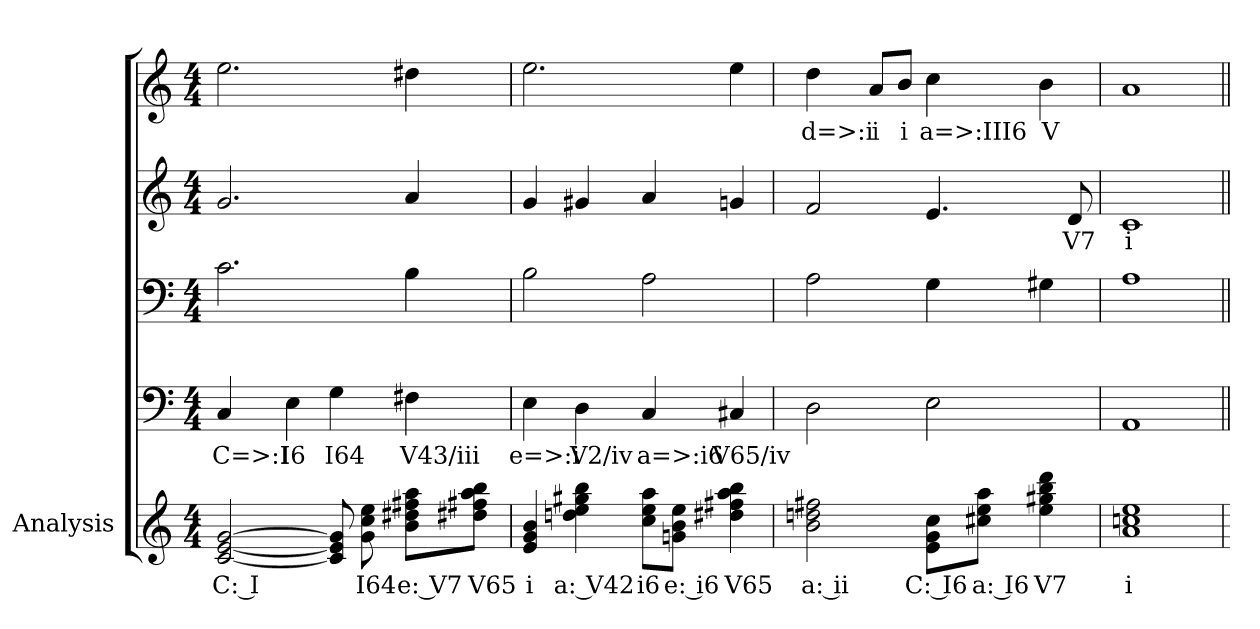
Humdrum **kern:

**kern	**text	**kern	**text	**kern	**kern	**text	**kern	**text
*part5	*part5	*part4	*part4	*part3	*part2	*part2	*part1	*part1
*staff5	*staff5	*staff4	*staff4	*staff3	*staff2	*staff2	*staff1	*staff1
*I"Analysis	*	*	*	*	*	*	*	*
*	*	*clefF4	*	*clefF4	*clefG2	*	*clefG2	*
*k[]	*	*k[]	*	*k[]	*k[]	*	*k[]	*
*M4/4	*	*M4/4	*	*M4/4	*M4/4	*	*M4/4	*
=1	=1	=1	=1	=1	=1	=1	=1	=1
[2c [2e [2g	C: I	4C	C=>:I	2.c	2.g	.	2.ee	.
.	.	4E	I6	.	.	.	.	.
8c] 8e] 8g]	.	4G	I64	.	.	.	.	.
8g 8cc 8ee	I64	.	.	.	.	.	.	.
8b 8dd#X 8ff#X 8aaL	e: V7	4F#X	V43/iii	4B	4a	.	4dd#X	.
8dd#X 8ff#X 8aa 8bbJ	V65	.	.	.	.	.	.	.
=2	=2	=2	=2	=2	=2	=2	=2	=2
4e 4g 4b	i	4E	e=>:i	2B	4g	.	2.ee	.
4ddn 4ee 4gg#X 4bb	a: V42	4D	V2/iv	.	4g#X	.	.	.
8cc 8ee 8aaL	i6	4C	a=>:i6	2A	4a	.	.	.
8gn 8b 8eeJ	e: i6	.	.	.	.	.	.	.
4dd#X 4ff#X 4aa 4bb	V65	4C#X	V65/iv	.	4gn	.	4ee	.
=3	=3	=3	=3	=3	=3	=3	=3	=3
2b 2ddn 2ff#X	a: ii	2D	.	2A	2f	.	4dd	d=>:i
.	.	.	.	.	.	.	8aL	i
.	.	.	.	.	.	.	8bJ	i
8e 8g 8ccL	C: I6	2E	.	4G	4.e	.	4cc	a=>:III6
8cc#X 8ee 8aaJ	a: I6	.	.	.	.	.	.	.
4ee 4gg#X 4bb 4ddd	V7	.	.	4G#X	.	.	4b	V
.	.	.	.	.	8d	V7	.	.
=4	=4	=4	=4	=4	=4	=4	=4	=4
1a 1ccn 1ee	i	1AA	.	1A	1c	i	1a	.
=	=||	=||	=||	=||	=||	=||	=||	=||
*-	*-	*-	*-	*-	*-	*-	*-	*-
